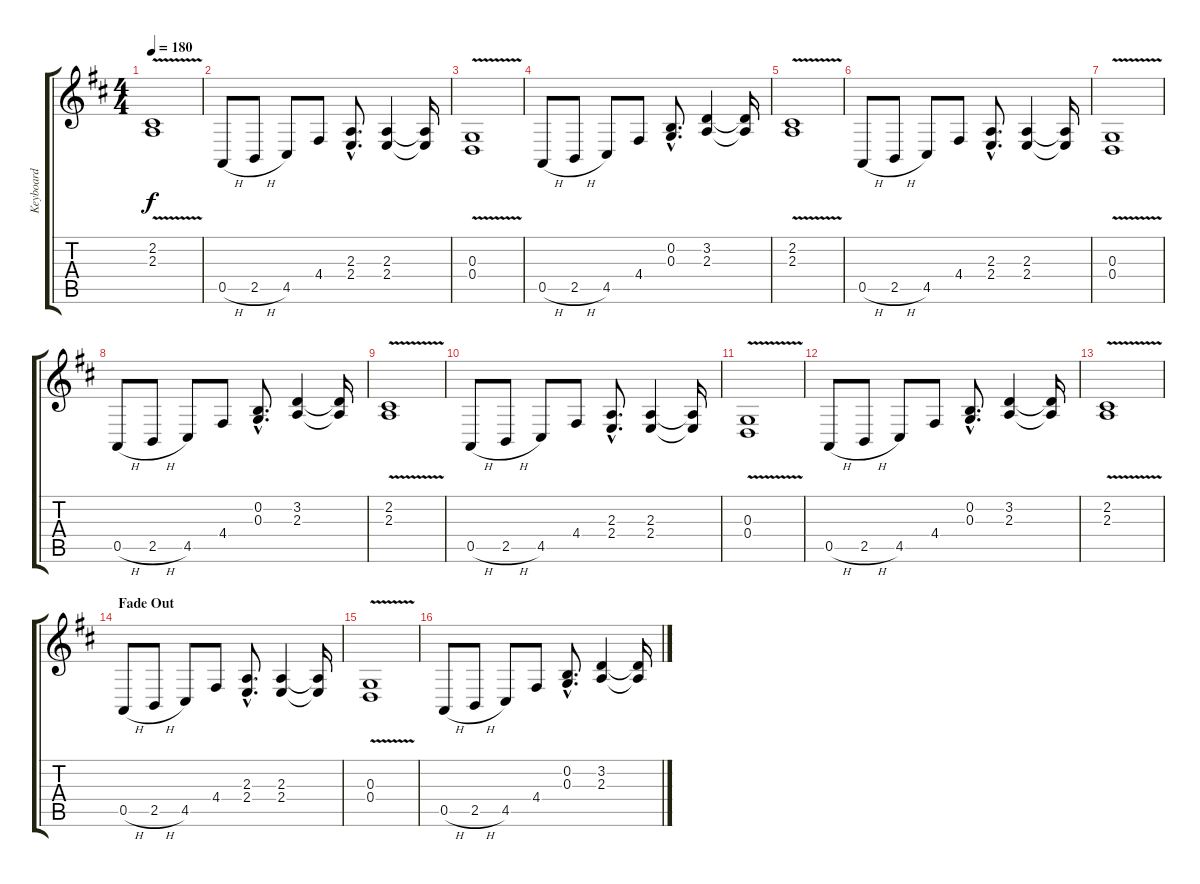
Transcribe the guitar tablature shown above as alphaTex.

\track ("Keyboard" "Keyboard") {instrument stringensemble1}
\staff {score tabs}
\tuning (E4 B3 G3 D3 A2 E2) {hide}
\ts (4 4)
\tempo 180
\clef g2
\ks d
(2.2 2.3{v}).1{dy f} |
0.5{h}.8 2.5{h}.8 4.5.8 4.4.8 (2.3{hac} 2.4{hac}).8{d} (2.3 2.4).4 (2.3{t} 2.4{t}).16 |
(0.3 0.4{v}).1 |
0.5{h}.8 2.5{h}.8 4.5.8 4.4.8 (0.2{hac} 0.3{hac}).8{d} (3.2 2.3).4 (3.2{t} 2.3{t}).16 |
(2.2 2.3{v}).1 |
0.5{h}.8 2.5{h}.8 4.5.8 4.4.8 (2.3{hac} 2.4{hac}).8{d} (2.3 2.4).4 (2.3{t} 2.4{t}).16 |
(0.3 0.4{v}).1 |
0.5{h}.8 2.5{h}.8 4.5.8 4.4.8 (0.2{hac} 0.3{hac}).8{d} (3.2 2.3).4 (3.2{t} 2.3{t}).16 |
(2.2 2.3{v}).1 |
0.5{h}.8 2.5{h}.8 4.5.8 4.4.8 (2.3{hac} 2.4{hac}).8{d} (2.3 2.4).4 (2.3{t} 2.4{t}).16 |
(0.3 0.4{v}).1 |
0.5{h}.8 2.5{h}.8 4.5.8 4.4.8 (0.2{hac} 0.3{hac}).8{d} (3.2 2.3).4 (3.2{t} 2.3{t}).16 |
(2.2 2.3{v}).1 |
\section ("" "Fade Out")
0.5{h}.8 2.5{h}.8 4.5.8 4.4.8 (2.3{hac} 2.4{hac}).8{d} (2.3 2.4).4 (2.3{t} 2.4{t}).16 |
(0.3 0.4{v}).1 |
0.5{h}.8 2.5{h}.8 4.5.8 4.4.8 (0.2{hac} 0.3{hac}).8{d} (3.2 2.3).4 (3.2{t} 2.3{t}).16
